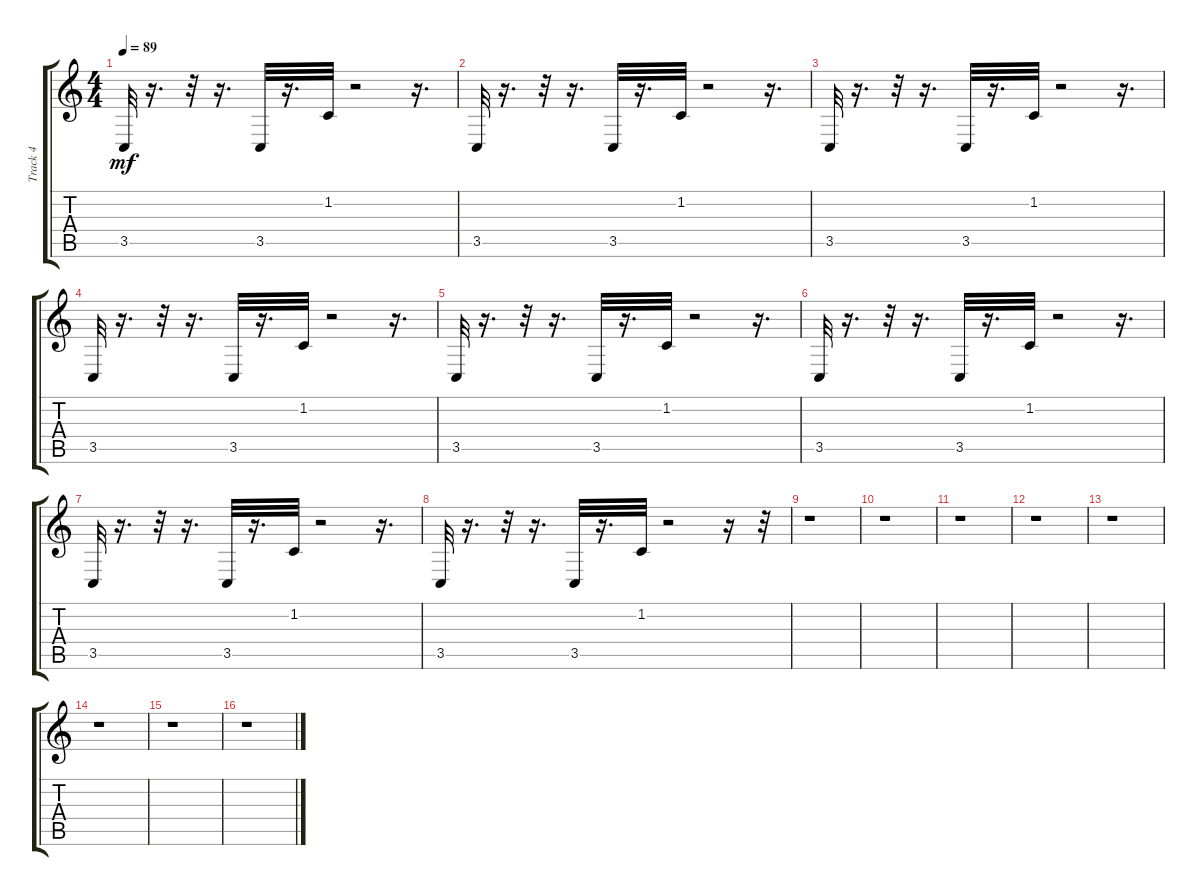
\track ("Track 4" "Track 4") {instrument pad1newage}
\staff {score tabs}
\tuning (E4 B3 G3 D3 A2 E2) {hide}
\ts (4 4)
\tempo 89
\clef g2
\ks c
3.5.32{dy mf} r.16{d} r.32 r.16{d} 3.5.32 r.16{d} 1.2.32 r.2 r.16{d} |
3.5.32 r.16{d} r.32 r.16{d} 3.5.32 r.16{d} 1.2.32 r.2 r.16{d} |
3.5.32 r.16{d} r.32 r.16{d} 3.5.32 r.16{d} 1.2.32 r.2 r.16{d} |
3.5.32 r.16{d} r.32 r.16{d} 3.5.32 r.16{d} 1.2.32 r.2 r.16{d} |
3.5.32 r.16{d} r.32 r.16{d} 3.5.32 r.16{d} 1.2.32 r.2 r.16{d} |
3.5.32 r.16{d} r.32 r.16{d} 3.5.32 r.16{d} 1.2.32 r.2 r.16{d} |
3.5.32 r.16{d} r.32 r.16{d} 3.5.32 r.16{d} 1.2.32 r.2 r.16{d} |
3.5.32 r.16{d} r.32 r.16{d} 3.5.32 r.16{d} 1.2.32 r.2 r.16 r.32 |
r.1 |
r.1 |
r.1 |
r.1 |
r.1 |
r.1 |
r.1 |
r.1
